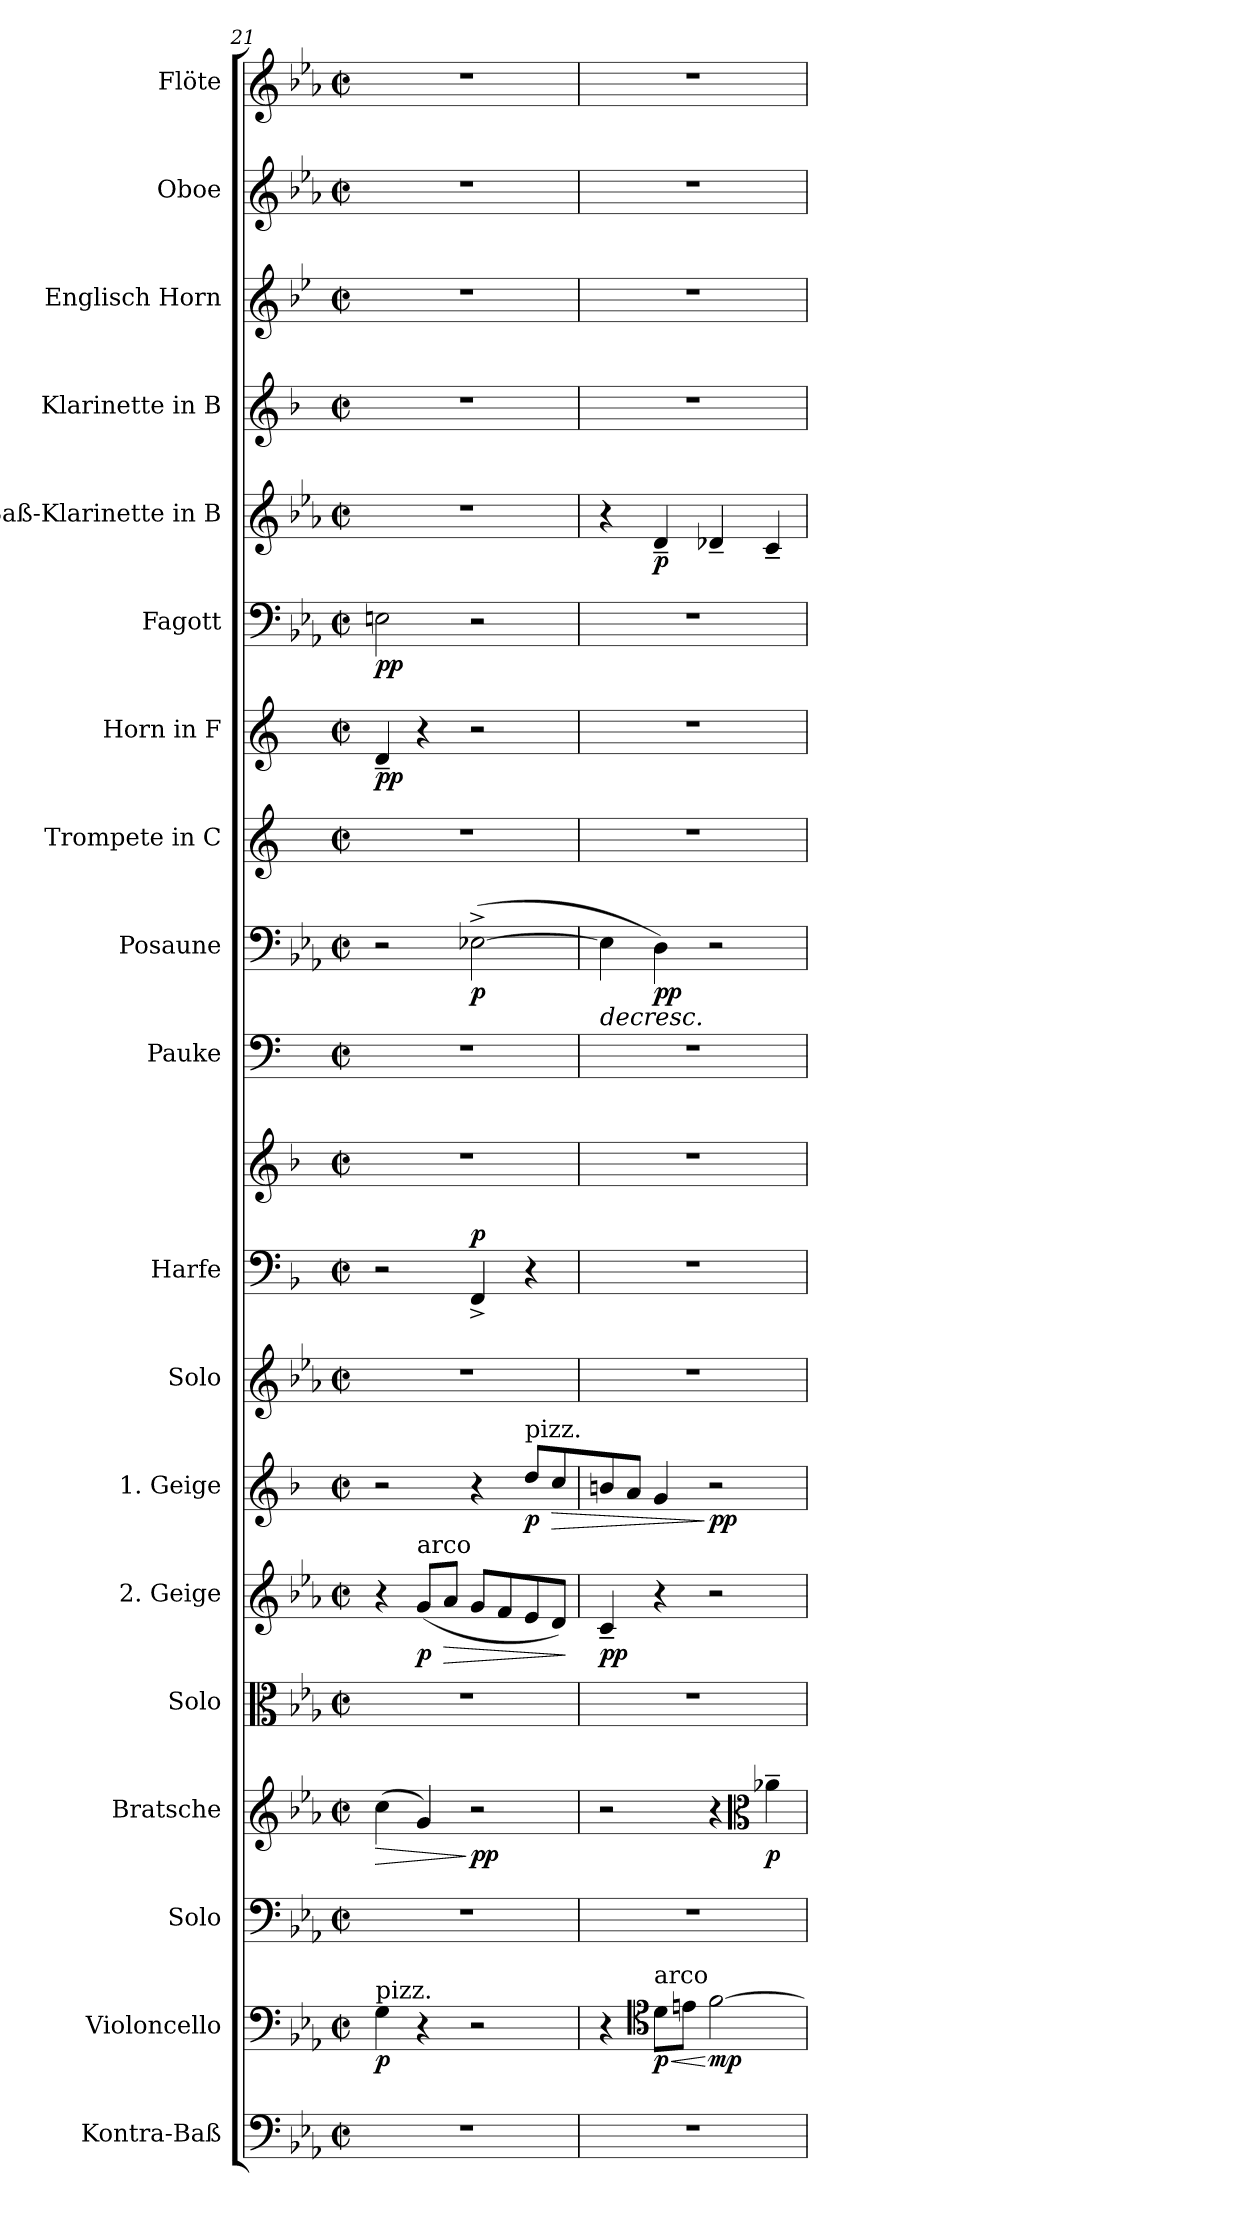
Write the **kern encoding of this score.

**kern	**kern	**dynam	**kern	**kern	**dynam	**kern	**kern	**dynam	**kern	**dynam	**kern	**kern	**kern	**dynam	**kern	**kern	**dynam	**kern	**kern	**dynam	**kern	**dynam	**kern	**dynam	**kern	**kern	**kern	**kern
*part19	*part18	*part18	*part17	*part16	*part16	*part15	*part14	*part14	*part13	*part13	*part12	*part11	*part11	*part11	*part10	*part9	*part9	*part8	*part7	*part7	*part6	*part6	*part5	*part5	*part4	*part3	*part2	*part1
*staff20	*staff19	*staff19	*staff18	*staff17	*staff17	*staff16	*staff15	*staff15	*staff14	*staff14	*staff13	*staff12	*staff11	*staff11/12	*staff10	*staff9	*staff9	*staff8	*staff7	*staff7	*staff6	*staff6	*staff5	*staff5	*staff4	*staff3	*staff2	*staff1
*I"Kontra-Baß	*I"Violoncello	*	*I"Solo	*I"Bratsche	*	*I"Solo	*I"2. Geige	*	*I"1. Geige	*	*I"Solo	*I"Harfe	*	*	*I"Pauke	*I"Posaune	*	*I"Trompete in C	*I"Horn in F	*	*I"Fagott	*	*I"Baß-Klarinette in B	*	*I"Klarinette in B	*I"Englisch Horn	*I"Oboe	*I"Flöte
*	*I'Vlc.	*	*I'Solo	*I'Br.	*	*I'Solo	*I'2. Gg	*	*I'1. Gg.	*	*I'Solo	*I'Hrf.	*	*	*I'Pk.	*I'Pos.	*	*I'Trp.	*I'Hr. F	*	*I'Fg.	*	*	*	*I'Kl. B	*I'E. H.	*I'Ob.	*I'Fl.
!!LO:PB:g=z
*clefF4	*clefF4	*	*clefF4	*clefG2	*	*clefC3	*clefG2	*	*clefG2	*	*clefG2	*clefF4	*clefG2	*	*clefF4	*clefF4	*	*clefG2	*clefG2	*	*clefF4	*	*clefG2	*	*clefG2	*clefG2	*clefG2	*clefG2
*ITrd7c12	*	*	*	*	*	*	*	*	*ITrd1c2	*	*	*ITrd1c2	*ITrd1c2	*	*	*	*	*	*ITrd4c7	*	*	*	*ITrd8c14	*	*ITrd1c2	*ITrd4c7	*	*
*k[b-e-a-]	*k[b-e-a-]	*	*k[b-e-a-]	*k[b-e-a-]	*	*k[b-e-a-]	*k[b-e-a-]	*	*k[b-e-a-]	*	*k[b-e-a-]	*k[b-e-a-]	*k[b-e-a-]	*	*k[]	*k[b-e-a-]	*	*k[]	*k[b-]	*	*k[b-e-a-]	*	*k[b-e-a-]	*	*k[b-e-a-]	*k[b-e-a-]	*k[b-e-a-]	*k[b-e-a-]
*M2/2	*M2/2	*	*M2/2	*M2/2	*	*M2/2	*M2/2	*	*M2/2	*	*M2/2	*M2/2	*M2/2	*	*M2/2	*M2/2	*	*M2/2	*M2/2	*	*M2/2	*	*M2/2	*	*M2/2	*M2/2	*M2/2	*M2/2
*met(c|)	*met(c|)	*	*met(c|)	*met(c|)	*	*met(c|)	*met(c|)	*	*met(c|)	*	*met(c|)	*met(c|)	*met(c|)	*	*met(c|)	*met(c|)	*	*met(c|)	*met(c|)	*	*met(c|)	*	*met(c|)	*	*met(c|)	*met(c|)	*met(c|)	*met(c|)
=21	=21	=21	=21	=21	=21	=21	=21	=21	=21	=21	=21	=21	=21	=21	=21	=21	=21	=21	=21	=21	=21	=21	=21	=21	=21	=21	=21	=21
!	!LO:TX:a:t=pizz.	!	!	!	!	!	!	!	!	!	!	!	!	!	!	!	!	!	!	!	!	!	!	!	!	!	!	!
!	!	!LO:DY:b	!	!	!LO:HP:b	!	!	!	!	!	!	!	!	!	!	!	!	!	!	!LO:DY:b	!	!LO:DY:b	!	!	!	!	!	!
1r	4G\	p	1r	(>4cc\	>	1r	4r	.	2r	.	1r	2r	1r	.	1r	2r	.	1r	4G~/	pp	2En\	pp	1r	.	1r	1r	1r	1r
!	!	!	!	!	!	!	!LO:TX:a:t=arco	!	!	!	!	!	!	!	!	!	!	!	!	!	!	!	!	!	!	!	!	!
!	!	!	!	!	!	!	!	!LO:DY:b	!	!	!	!	!	!	!	!	!	!	!	!	!	!	!	!	!	!	!	!
.	4r	.	.	4g/)	.	.	(<8g/L	p	.	.	.	.	.	.	.	.	.	.	4r	.	.	.	.	.	.	.	.	.
!	!	!	!	!	!	!	!	!LO:HP:b	!	!	!	!	!	!	!	!	!	!	!	!	!	!	!	!	!	!	!	!
.	.	.	.	.	.	.	8a-/J	>	.	.	.	.	.	.	.	.	.	.	.	.	.	.	.	.	.	.	.	.
!	!	!	!	!	!LO:DY:n=1:b	!	!	!	!	!	!	!	!	!LO:DY:a=2	!	!	!LO:DY:b	!	!	!	!	!	!	!	!	!	!	!
.	2r	.	.	2r	] pp	.	8g/L	.	4r	.	.	4EE-^/	.	p	.	(>[2E-X^\	p	.	2r	.	2r	.	.	.	.	.	.	.
.	.	.	.	.	.	.	8f/	.	.	.	.	.	.	.	.	.	.	.	.	.	.	.	.	.	.	.	.	.
!	!	!	!	!	!	!	!	!	!LO:TX:a:t=pizz.	!	!	!	!	!	!	!	!	!	!	!	!	!	!	!	!	!	!	!
!	!	!	!	!	!	!	!	!	!	!LO:DY:b	!	!	!	!	!	!	!	!	!	!	!	!	!	!	!	!	!	!
.	.	.	.	.	.	.	8e-/	.	8cc/L	p	.	4r	.	.	.	.	.	.	.	.	.	.	.	.	.	.	.	.
!	!	!	!	!	!	!	!	!	!	!LO:HP:b	!	!	!	!	!	!	!	!	!	!	!	!	!	!	!	!	!	!
.	.	.	.	.	.	.	8d/J)	.	8b-/	>	.	.	.	.	.	.	.	.	.	.	.	.	.	.	.	.	.	.
.	.	.	.	.	.	.	.	]	.	.	.	.	.	.	.	.	.	.	.	.	.	.	.	.	.	.	.	.
=22	=22	=22	=22	=22	=22	=22	=22	=22	=22	=22	=22	=22	=22	=22	=22	=22	=22	=22	=22	=22	=22	=22	=22	=22	=22	=22	=22	=22
!	!	!	!	!	!	!	!	!LO:DY:b	!	!	!	!	!	!	!	!	!LO:HP:b	!	!	!	!	!	!	!	!	!	!	!
1r	4r	.	1r	2r	.	1r	4c~/	pp	8an/	.	1r	1r	1r	.	1r	4E-\]	>	1r	1r	.	1r	.	4r	.	1r	1r	1r	1r
.	.	.	.	.	.	.	.	.	8g/J	.	.	.	.	.	.	.	.	.	.	.	.	.	.	.	.	.	.	.
*	*clefC4	*	*	*	*	*	*	*	*	*	*	*	*	*	*	*	*	*	*	*	*	*	*	*	*	*	*	*
!	!LO:TX:a:t=arco	!	!	!	!	!	!	!	!	!	!	!	!	!	!	!	!	!	!	!	!	!	!	!	!	!	!	!
!	!	!LO:HP:b	!	!	!	!	!	!	!	!	!	!	!	!	!	!	!	!	!	!	!	!	!	!	!	!	!	!
!	!	!LO:DY:n=1:b	!	!	!	!	!	!	!	!	!	!	!	!	!	!	!LO:DY:b	!	!	!	!	!	!	!LO:DY:b	!	!	!	!
.	8d\L	< p	.	.	.	.	4r	.	4f/	.	.	.	.	.	.	4D\)	pp	.	.	.	.	.	4D~/	p	.	.	.	.
.	8en\J	.	.	.	.	.	.	.	.	.	.	.	.	.	.	.	.	.	.	.	.	.	.	.	.	.	.	.
!	!	!LO:DY:n=2:b	!	!	!	!	!	!	!	!LO:DY:n=1:b	!	!	!	!	!	!	!	!	!	!	!	!	!	!	!	!	!	!
.	[2f\	[ mp	.	4r	.	.	2r	.	2r	] pp	.	.	.	.	.	2r	]	.	.	.	.	.	4D-X~/	.	.	.	.	.
*	*	*	*	*clefC3	*	*	*	*	*	*	*	*	*	*	*	*	*	*	*	*	*	*	*	*	*	*	*	*
!	!	!	!	!	!LO:DY:b	!	!	!	!	!	!	!	!	!	!	!	!	!	!	!	!	!	!	!	!	!	!	!
.	.	.	.	4a-X~\	p	.	.	.	.	.	.	.	.	.	.	.	.	.	.	.	.	.	4C~/	.	.	.	.	.
=	=	=	=	=	=	=	=	=	=	=	=	=	=	=	=	=	=	=	=	=	=	=	=	=	=	=	=	=
*-	*-	*-	*-	*-	*-	*-	*-	*-	*-	*-	*-	*-	*-	*-	*-	*-	*-	*-	*-	*-	*-	*-	*-	*-	*-	*-	*-	*-
